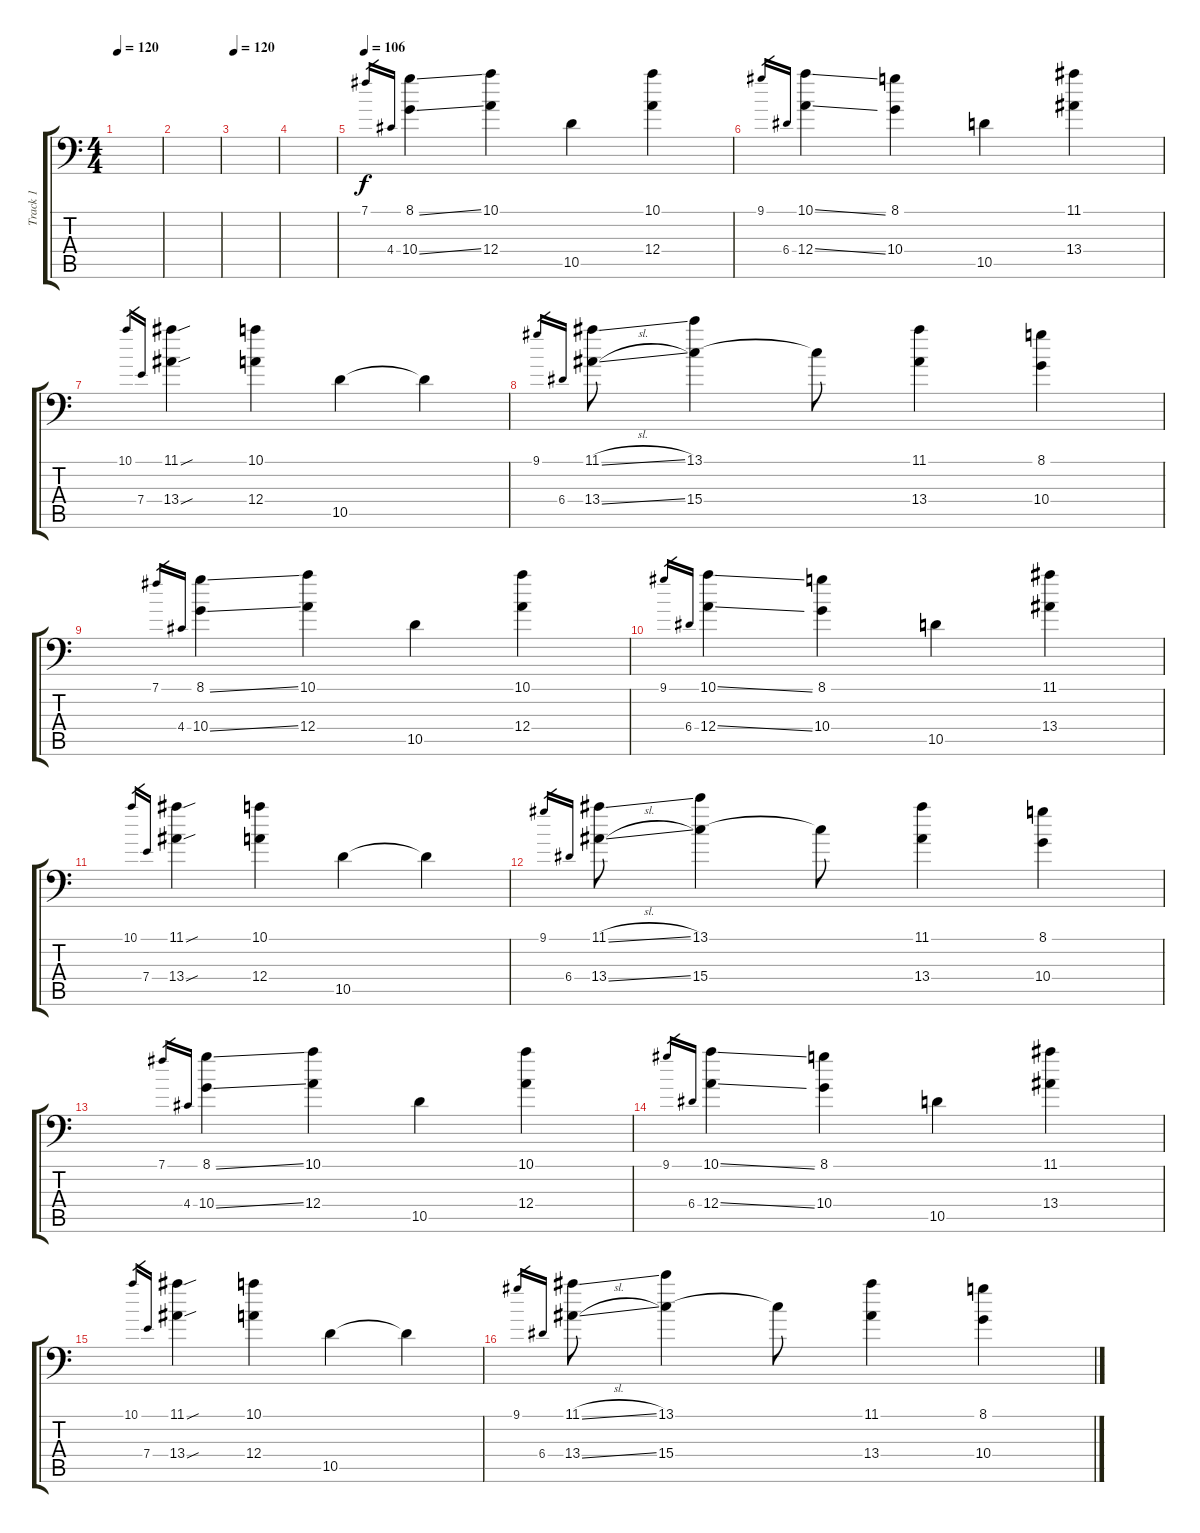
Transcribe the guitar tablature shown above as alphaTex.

\track ("Track 1" "Track 1") {instrument acousticguitarnylon}
\staff {score tabs}
\tuning (B3 Gb3 D3 A2 E2 A1) {hide}
\ts (4 4)
\tempo 120
\clef f4
\ks c
|
|
\tempo 120
|
|
\tempo 106
7.1.16{gr} 4.4.16{gr} (8.1{ss} 10.4{ss}).4{volume 10} (10.1 12.4).4 10.5.4 (10.1 12.4).4 |
9.1.16{gr} 6.4.16{gr} (10.1{ss} 12.4{ss}).4 (8.1 10.4).4 10.5.4 (11.1 13.4).4 |
10.1.16{gr} 7.4.16{gr} (11.1{sou} 13.4{sou}).4 (10.1 12.4).4 10.5.4 10.5{t}.4 |
9.1.16{gr} 6.4.16{gr} (11.1{sl} 13.4{sl}).8 (13.1 15.4).4 15.4{t}.8 (11.1 13.4).4 (8.1 10.4).4 |
7.1.16{gr} 4.4.16{gr} (8.1{ss} 10.4{ss}).4 (10.1 12.4).4 10.5.4 (10.1 12.4).4 |
9.1.16{gr} 6.4.16{gr} (10.1{ss} 12.4{ss}).4 (8.1 10.4).4 10.5.4 (11.1 13.4).4 |
10.1.16{gr} 7.4.16{gr} (11.1{sou} 13.4{sou}).4 (10.1 12.4).4 10.5.4 10.5{t}.4 |
9.1.16{gr} 6.4.16{gr} (11.1{sl} 13.4{sl}).8 (13.1 15.4).4 15.4{t}.8 (11.1 13.4).4 (8.1 10.4).4 |
7.1.16{gr} 4.4.16{gr} (8.1{ss} 10.4{ss}).4 (10.1 12.4).4 10.5.4 (10.1 12.4).4 |
9.1.16{gr} 6.4.16{gr} (10.1{ss} 12.4{ss}).4 (8.1 10.4).4 10.5.4 (11.1 13.4).4 |
10.1.16{gr} 7.4.16{gr} (11.1{sou} 13.4{sou}).4 (10.1 12.4).4 10.5.4 10.5{t}.4 |
9.1.16{gr} 6.4.16{gr} (11.1{sl} 13.4{sl}).8 (13.1 15.4).4 15.4{t}.8 (11.1 13.4).4 (8.1 10.4).4
